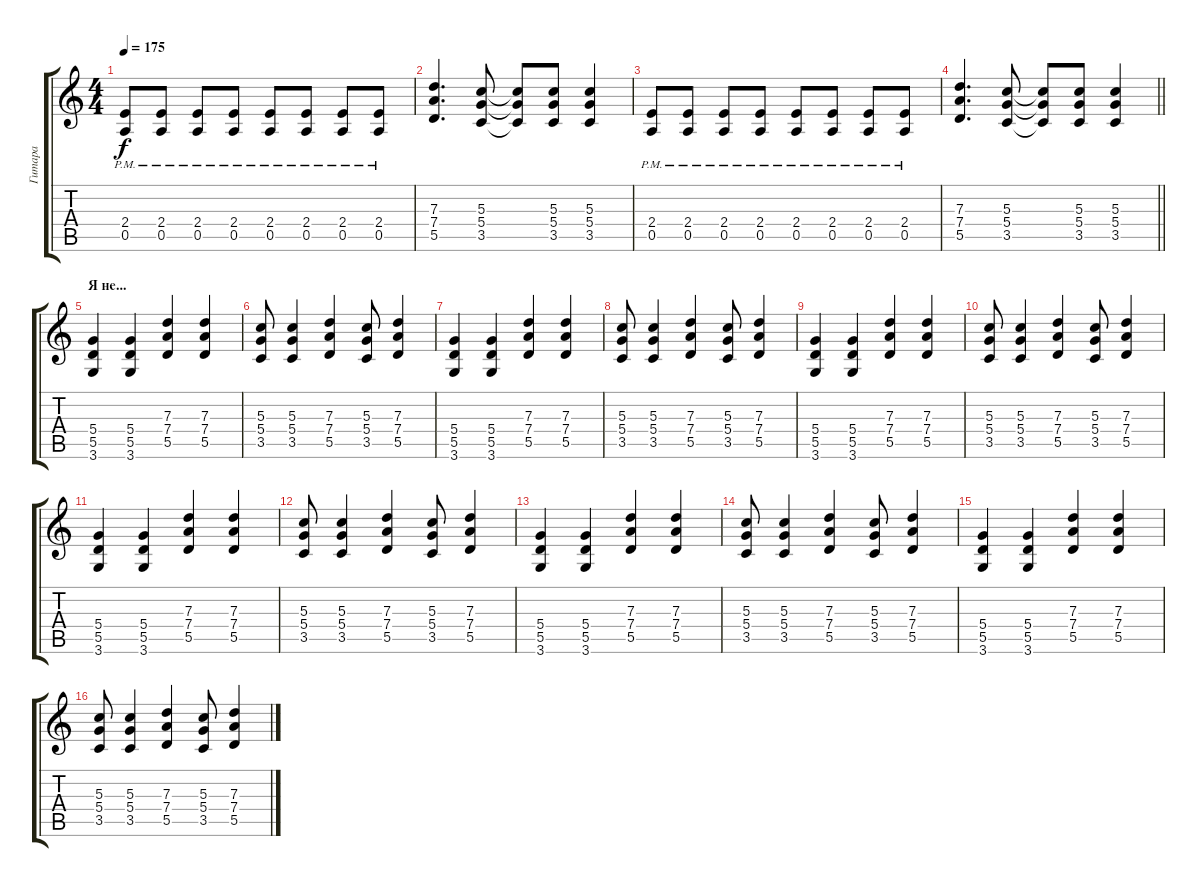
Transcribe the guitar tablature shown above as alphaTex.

\track ("Гитара" "Гитара") {instrument overdrivenguitar}
\staff {score tabs}
\tuning (E4 B3 G3 D3 A2 E2) {hide}
\ts (4 4)
\tempo 175
\clef g2
\ks c
(2.4{pm} 0.5{pm}).8{dy f} (2.4{pm} 0.5{pm}).8 (2.4{pm} 0.5{pm}).8 (2.4{pm} 0.5{pm}).8 (2.4{pm} 0.5{pm}).8 (2.4{pm} 0.5{pm}).8 (2.4{pm} 0.5{pm}).8 (2.4{pm} 0.5{pm}).8 |
(7.3 7.4 5.5).4{d} (5.3 5.4 3.5).8 (5.3{t} 5.4{t} 3.5{t}).8 (5.3 5.4 3.5).8 (5.3 5.4 3.5).4 |
(2.4{pm} 0.5{pm}).8 (2.4{pm} 0.5{pm}).8 (2.4{pm} 0.5{pm}).8 (2.4{pm} 0.5{pm}).8 (2.4{pm} 0.5{pm}).8 (2.4{pm} 0.5{pm}).8 (2.4{pm} 0.5{pm}).8 (2.4{pm} 0.5{pm}).8 |
\barLineRight lightlight
(7.3 7.4 5.5).4{d} (5.3 5.4 3.5).8 (5.3{t} 5.4{t} 3.5{t}).8 (5.3 5.4 3.5).8 (5.3 5.4 3.5).4 |
\section ("" "Я не...")
(5.4 5.5 3.6).4 (5.4 5.5 3.6).4 (7.3 7.4 5.5).4 (7.3 7.4 5.5).4 |
(5.3 5.4 3.5).8 (5.3 5.4 3.5).4 (7.3 7.4 5.5).4 (5.3 5.4 3.5).8 (7.3 7.4 5.5).4 |
(5.4 5.5 3.6).4 (5.4 5.5 3.6).4 (7.3 7.4 5.5).4 (7.3 7.4 5.5).4 |
(5.3 5.4 3.5).8 (5.3 5.4 3.5).4 (7.3 7.4 5.5).4 (5.3 5.4 3.5).8 (7.3 7.4 5.5).4 |
(5.4 5.5 3.6).4 (5.4 5.5 3.6).4 (7.3 7.4 5.5).4 (7.3 7.4 5.5).4 |
(5.3 5.4 3.5).8 (5.3 5.4 3.5).4 (7.3 7.4 5.5).4 (5.3 5.4 3.5).8 (7.3 7.4 5.5).4 |
(5.4 5.5 3.6).4 (5.4 5.5 3.6).4 (7.3 7.4 5.5).4 (7.3 7.4 5.5).4 |
(5.3 5.4 3.5).8 (5.3 5.4 3.5).4 (7.3 7.4 5.5).4 (5.3 5.4 3.5).8 (7.3 7.4 5.5).4 |
(5.4 5.5 3.6).4 (5.4 5.5 3.6).4 (7.3 7.4 5.5).4 (7.3 7.4 5.5).4 |
(5.3 5.4 3.5).8 (5.3 5.4 3.5).4 (7.3 7.4 5.5).4 (5.3 5.4 3.5).8 (7.3 7.4 5.5).4 |
(5.4 5.5 3.6).4 (5.4 5.5 3.6).4 (7.3 7.4 5.5).4 (7.3 7.4 5.5).4 |
(5.3 5.4 3.5).8 (5.3 5.4 3.5).4 (7.3 7.4 5.5).4 (5.3 5.4 3.5).8 (7.3 7.4 5.5).4
